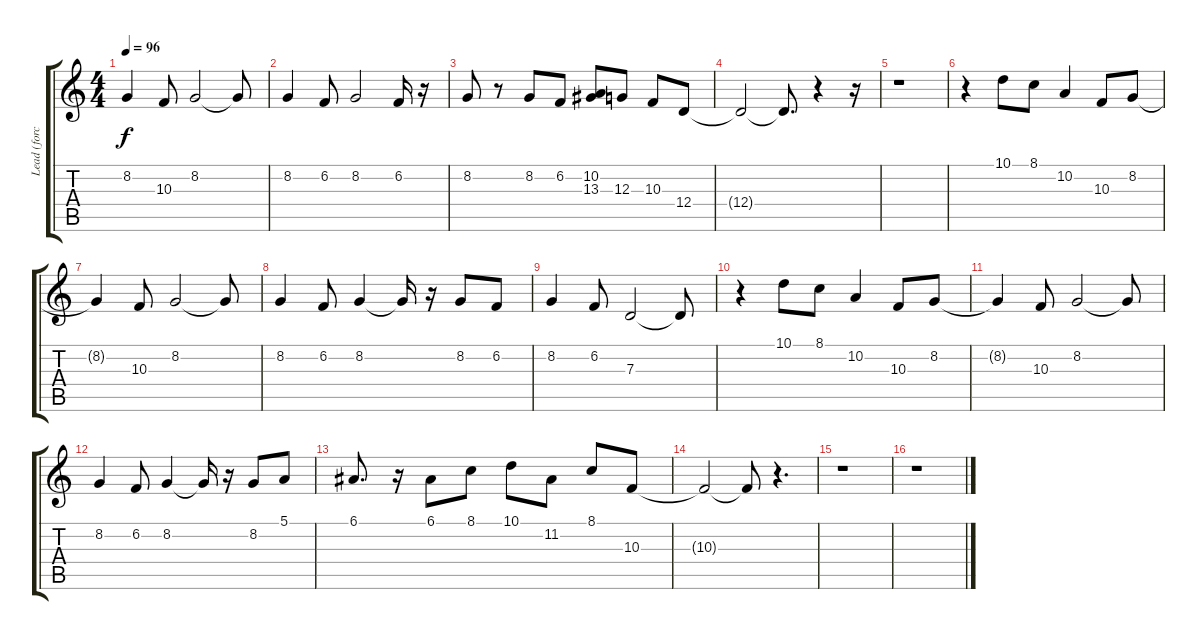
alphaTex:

\track ("Lead (force)" "Lead (forc") {instrument electricpiano1}
\staff {score tabs}
\tuning (E4 B3 G3 D3 A2 E2) {hide}
\ts (4 4)
\tempo 96
\clef g2
\ks c
8.2{t}.4{dy f} 10.3.8 8.2.2 8.2{t}.8 |
8.2.4 6.2.8 8.2.2 6.2.16 r.16 |
8.2.8 r.8 8.2.8 6.2.8 (10.2 13.3).8 12.3.8 10.3.8 12.4.8 |
12.4{t}.2 12.4{t}.8{d} r.4 r.16 |
r.1 |
r.4 10.1.8 8.1.8 10.2.4 10.3.8 8.2.8 |
8.2{t}.4 10.3.8 8.2.2 8.2{t}.8 |
8.2.4 6.2.8 8.2.4 8.2{t}.16 r.16 8.2.8 6.2.8 |
8.2.4 6.2.8 7.3.2 7.3{t}.8 |
r.4 10.1.8 8.1.8 10.2.4 10.3.8 8.2.8 |
8.2{t}.4 10.3.8 8.2.2 8.2{t}.8 |
8.2.4 6.2.8 8.2.4 8.2{t}.16 r.16 8.2.8 5.1.8 |
6.1.8{d} r.16 6.1.8 8.1.8 10.1.8 11.2.8 8.1.8 10.3.8 |
10.3{t}.2 10.3{t}.8 r.4{d} |
r.1 |
r.1
